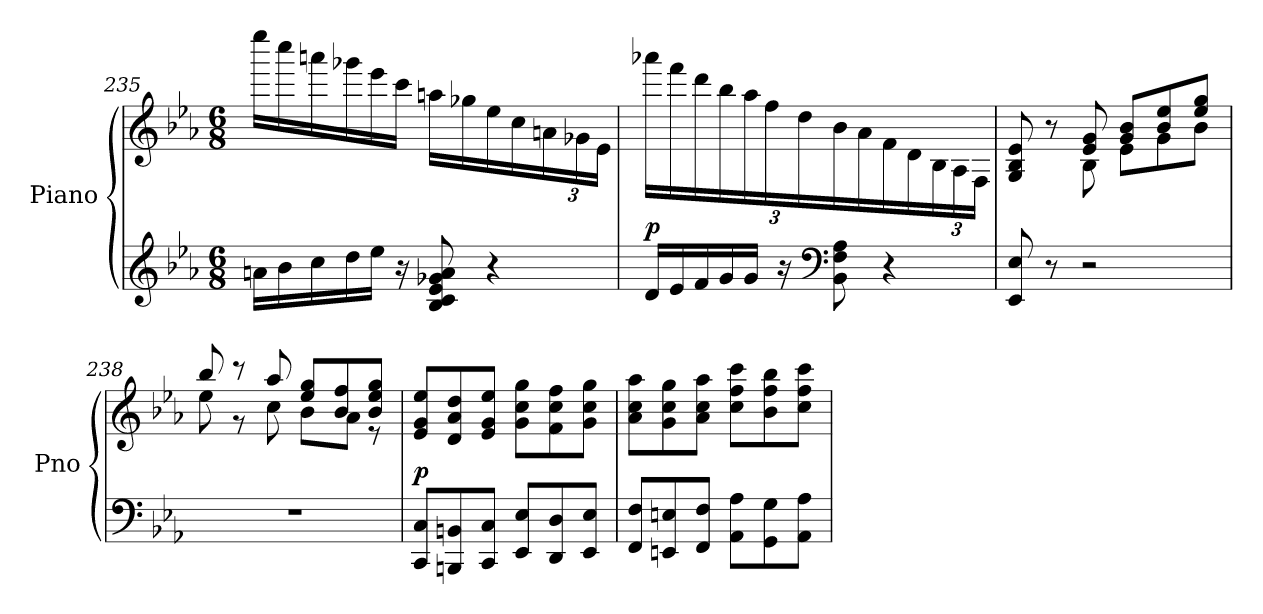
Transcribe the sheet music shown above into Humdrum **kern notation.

**kern	**kern	**dynam
*part1	*part1	*part1
*staff2	*staff1	*staff1/2
*I"Piano	*	*
*I'Pno	*	*
*clefG2	*clefG2	*
*k[b-e-a-]	*k[b-e-a-]	*
*M6/8	*M6/8	*
=235	=235	=235
16an\LL	16eeee-\LL	.
16b-\	16cccc\	.
16cc\	16aaan\	.
16dd\	16ggg-X\	.
16ee-\JJ	16eee-\	.
16r	16ccc\JJ	.
8B-/ 8c/ 8e-/ 8g-X/ 8a/	16aan\LL	.
.	16gg-X\	.
4r	16ee-\	.
.	16cc\	.
*	*Xbrackettup	*
.	24an\	.
.	24g-X\	.
.	24e-\JJ	.
!!LO:LB:g=z
=236	=236	=236
!	!	!LO:DY:a=2
16d/LL	16aaa-X\LL	p
16e-/	16fff\	.
16f/	16ddd\	.
16g/	16bb-\	.
16g/JJ	24aa-\	.
.	24ff\	.
16r	.	.
.	24dd\	.
*clefF4	*	*
8BB-\ 8F\ 8A-\	16b-\	.
.	16a-\	.
4r	16f\	.
.	16d\	.
.	24B-\	.
.	24A-\	.
.	24F\JJ	.
=237	=237	=237
*	*^	*
8EE-/ 8E-/	8G/ 8B-/ 8e-/	4ryy	.
8r	8r	.	.
2r	8e-/ 8g/	8B-\	.
.	8g/ 8b-/L	8e-\L	.
.	8b-/ 8ee-/	8g\	.
.	8ee-/ 8gg/J	8b-\J	.
=238	=238	=238	=238
2.r	8bb-/	8ee-\	.
.	8r	8r	.
.	8aa-/	8cc\	.
.	8ee-/ 8gg/L	8b-\L	.
.	8b-/ 8ff/	8a-\J	.
.	8b-/ 8ee-/ 8gg/J	8r	.
=239	=239	=239	=239
!	!	!	!LO:DY:a=2
*	*v	*v	*
8CC/ 8C/L	8e-/ 8g/ 8ee-/L	p
8BBBn/ 8BBn/	8d/ 8a-/ 8dd/	.
8CC/ 8C/J	8e-/ 8g/ 8ee-/J	.
8EE-/ 8E-/L	8g\ 8cc\ 8gg\L	.
8DD/ 8D/	8f\ 8cc\ 8ff\	.
8EE-/ 8E-/J	8g\ 8cc\ 8gg\J	.
!!LO:LB:g=z
=240	=240	=240
8FF/ 8F/L	8a-\ 8cc\ 8aa-\L	.
8EEn/ 8En/	8g\ 8cc\ 8gg\	.
8FF/ 8F/J	8a-\ 8cc\ 8aa-\J	.
8AA-\ 8A-\L	8cc\ 8ff\ 8ccc\L	.
8GG\ 8G\	8b-\ 8ff\ 8bb-\	.
8AA-\ 8A-\J	8cc\ 8ff\ 8ccc\J	.
=	=	=
*-	*-	*-
